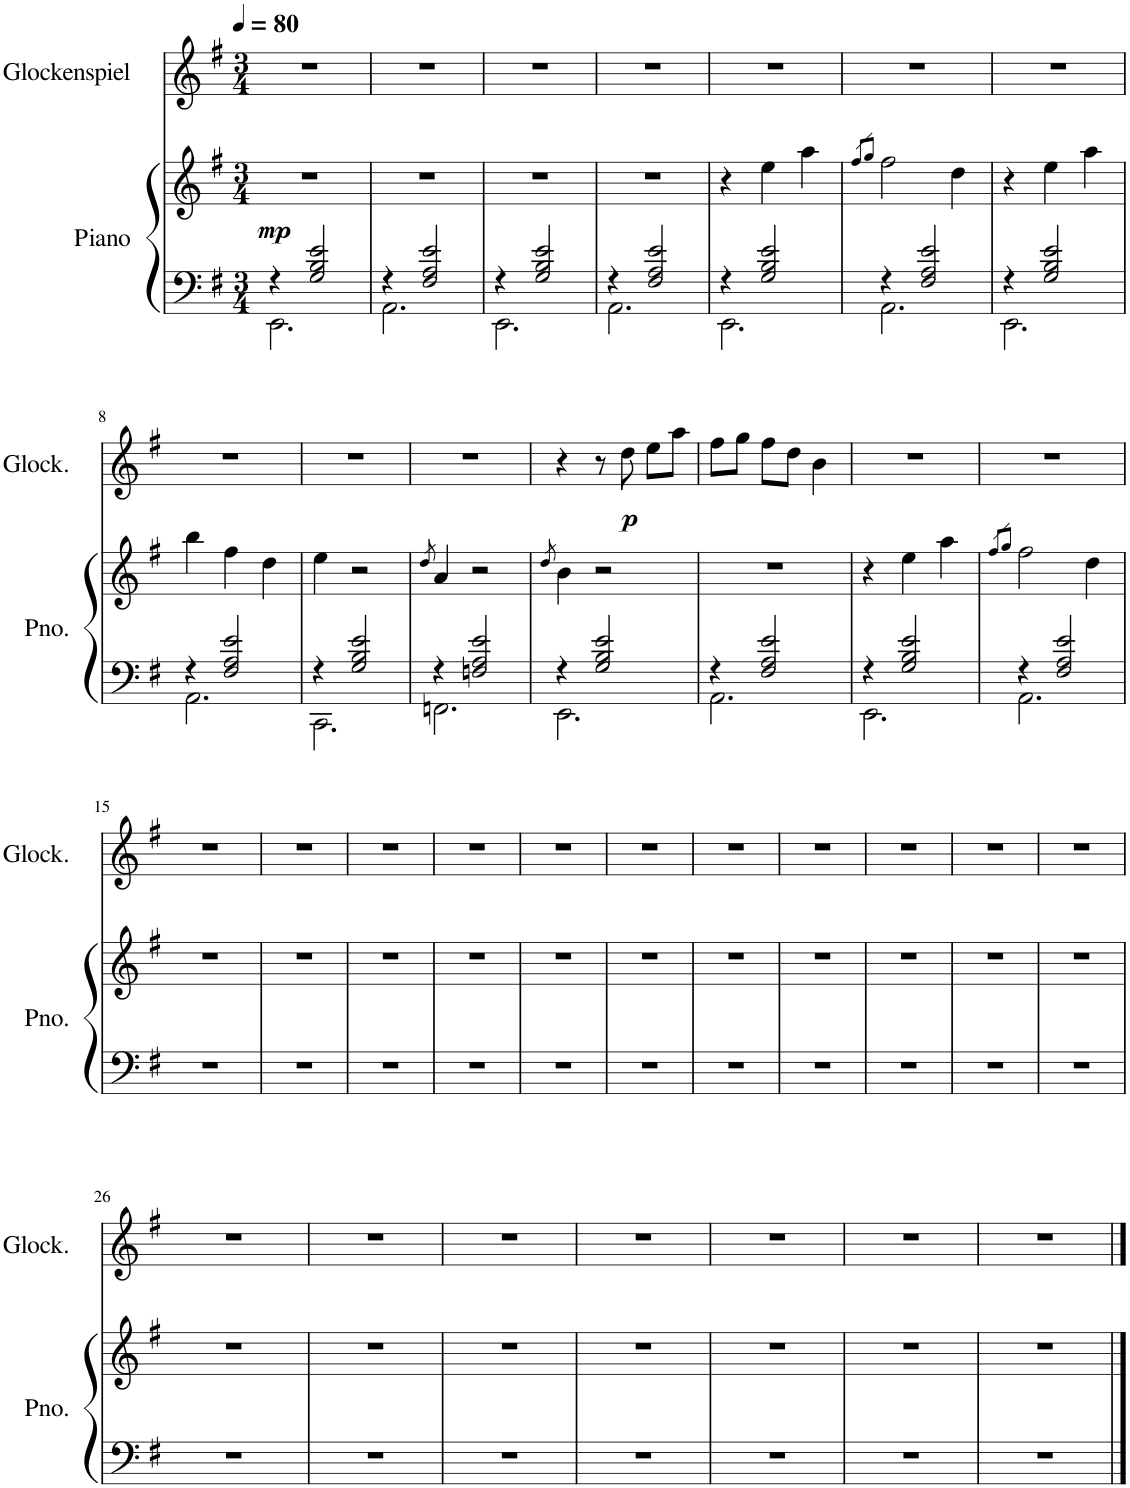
**kern	**kern	**dynam	**kern	**dynam
*part2	*part2	*part2	*part1	*part1
*staff3	*staff2	*staff2/3	*staff1	*staff1
*I"Piano	*	*	*I"Glockenspiel	*
*I'Pno.	*	*	*I'Glock.	*
*clefF4	*clefG2	*	*clefG2	*
*	*	*	*Trd-14c-24	*
*k[f#]	*k[f#]	*	*k[f#]	*
*M3/4	*M3/4	*	*M3/4	*
*MM80	*MM80	*	*MM80	*
=1	=1	=1	=1	=1
*^	*	*	*	*
!	!	!	!LO:DY:b	!	!
4r	2.EE\	2.r	mp	2.r	.
2G/ 2B/ 2e/	.	.	.	.	.
=2	=2	=2	=2	=2	=2
4r	2.AA\	2.r	.	2.r	.
2F#/ 2A/ 2e/	.	.	.	.	.
=3	=3	=3	=3	=3	=3
4r	2.EE\	2.r	.	2.r	.
2G/ 2B/ 2e/	.	.	.	.	.
=4	=4	=4	=4	=4	=4
4r	2.AA\	2.r	.	2.r	.
2F#/ 2A/ 2e/	.	.	.	.	.
=5	=5	=5	=5	=5	=5
4r	2.EE\	4r	.	2.r	.
2G/ 2B/ 2e/	.	4ee\	.	.	.
.	.	4aa\	.	.	.
=6	=6	=6	=6	=6	=6
.	.	8qff#/L	.	.	.
.	.	8qgg/J	.	.	.
4r	2.AA\	2ff#\	.	2.r	.
2F#/ 2A/ 2e/	.	.	.	.	.
.	.	4dd\	.	.	.
=7	=7	=7	=7	=7	=7
4r	2.EE\	4r	.	2.r	.
2G/ 2B/ 2e/	.	4ee\	.	.	.
.	.	4aa\	.	.	.
!!LO:LB:g=z
=8	=8	=8	=8	=8	=8
4r	2.AA\	4bb\	.	2.r	.
2F#/ 2A/ 2e/	.	4ff#\	.	.	.
.	.	4dd\	.	.	.
=9	=9	=9	=9	=9	=9
4r	2.CC\	4ee\	.	2.r	.
2G/ 2B/ 2e/	.	2r	.	.	.
=10	=10	=10	=10	=10	=10
.	.	8qdd/	.	.	.
4r	2.FFn\	4a/	.	2.r	.
2Fn/ 2A/ 2e/	.	2r	.	.	.
=11	=11	=11	=11	=11	=11
.	.	8qdd/	.	.	.
4r	2.EE\	4b\	.	4r	.
2G/ 2B/ 2e/	.	2r	.	8r	.
!	!	!	!	!	!LO:DY:b
.	.	.	.	8dd\	p
.	.	.	.	8ee\L	.
.	.	.	.	8aa\J	.
=12	=12	=12	=12	=12	=12
4r	2.AA\	2.r	.	8ff#\L	.
.	.	.	.	8gg\J	.
2F#/ 2A/ 2e/	.	.	.	8ff#\L	.
.	.	.	.	8dd\J	.
.	.	.	.	4b\	.
=13	=13	=13	=13	=13	=13
4r	2.EE\	4r	.	2.r	.
2G/ 2B/ 2e/	.	4ee\	.	.	.
.	.	4aa\	.	.	.
=14	=14	=14	=14	=14	=14
.	.	8qff#/L	.	.	.
.	.	8qgg/J	.	.	.
4r	2.AA\	2ff#\	.	2.r	.
2F#/ 2A/ 2e/	.	.	.	.	.
.	.	4dd\	.	.	.
*v	*v	*	*	*	*
!!LO:LB:g=z
=15	=15	=15	=15	=15
2.r	2.r	.	2.r	.
=16	=16	=16	=16	=16
2.r	2.r	.	2.r	.
=17	=17	=17	=17	=17
2.r	2.r	.	2.r	.
=18	=18	=18	=18	=18
2.r	2.r	.	2.r	.
=19	=19	=19	=19	=19
2.r	2.r	.	2.r	.
=20	=20	=20	=20	=20
2.r	2.r	.	2.r	.
=21	=21	=21	=21	=21
2.r	2.r	.	2.r	.
=22	=22	=22	=22	=22
2.r	2.r	.	2.r	.
=23	=23	=23	=23	=23
2.r	2.r	.	2.r	.
=24	=24	=24	=24	=24
2.r	2.r	.	2.r	.
=25	=25	=25	=25	=25
2.r	2.r	.	2.r	.
!!LO:LB:g=z
=26	=26	=26	=26	=26
2.r	2.r	.	2.r	.
=27	=27	=27	=27	=27
2.r	2.r	.	2.r	.
=28	=28	=28	=28	=28
2.r	2.r	.	2.r	.
=29	=29	=29	=29	=29
2.r	2.r	.	2.r	.
=30	=30	=30	=30	=30
2.r	2.r	.	2.r	.
=31	=31	=31	=31	=31
2.r	2.r	.	2.r	.
=32	=32	=32	=32	=32
2.r	2.r	.	2.r	.
==	==	==	==	==
*-	*-	*-	*-	*-
